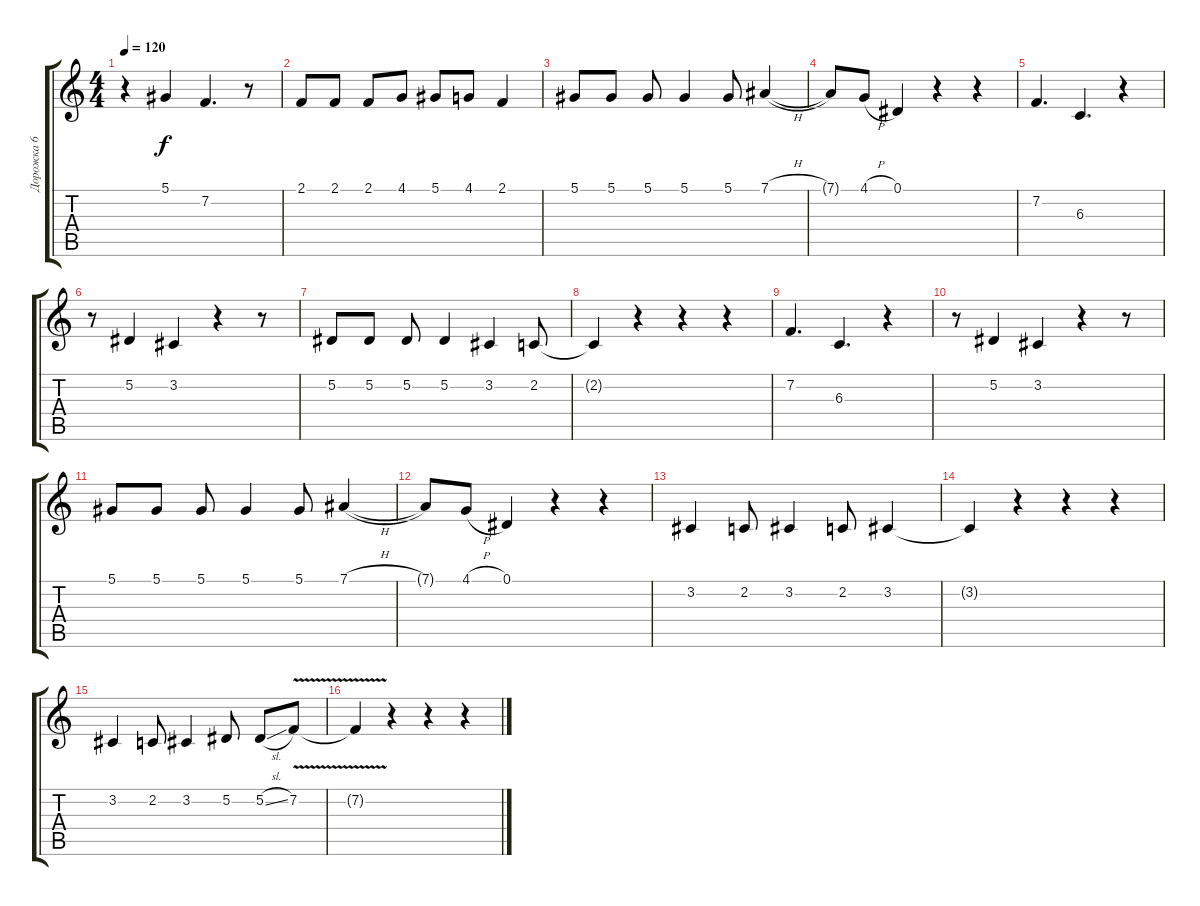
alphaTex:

\track ("Дорожка 6" "Дорожка 6") {instrument altosax}
\staff {score tabs}
\tuning (Eb4 Bb3 Gb3 Db3 Ab2 Eb2) {hide}
\ts (4 4)
\tempo 120
\clef g2
\ks c
r.4{dy f} 5.1.4 7.2.4{d} r.8 |
2.1.8 2.1.8 2.1.8 4.1.8 5.1.8 4.1.8 2.1.4 |
5.1.8 5.1.8 5.1.8 5.1.4 5.1.8 7.1{h}.4 |
7.1{t}.8 4.1{h}.8 0.1.4 r.4 r.4 |
7.2.4{d} 6.3.4{d} r.4 |
r.8 5.2.4 3.2.4 r.4 r.8 |
5.2.8 5.2.8 5.2.8 5.2.4 3.2.4 2.2.8 |
2.2{t}.4 r.4 r.4 r.4 |
7.2.4{d} 6.3.4{d} r.4 |
r.8 5.2.4 3.2.4 r.4 r.8 |
5.1.8 5.1.8 5.1.8 5.1.4 5.1.8 7.1{h}.4 |
7.1{t}.8 4.1{h}.8 0.1.4 r.4 r.4 |
3.2.4 2.2.8 3.2.4 2.2.8 3.2.4 |
3.2{t}.4 r.4 r.4 r.4 |
3.2.4 2.2.8 3.2.4 5.2.8 5.2{sl}.8 7.2{v}.8 |
7.2{t}.4 r.4 r.4 r.4
